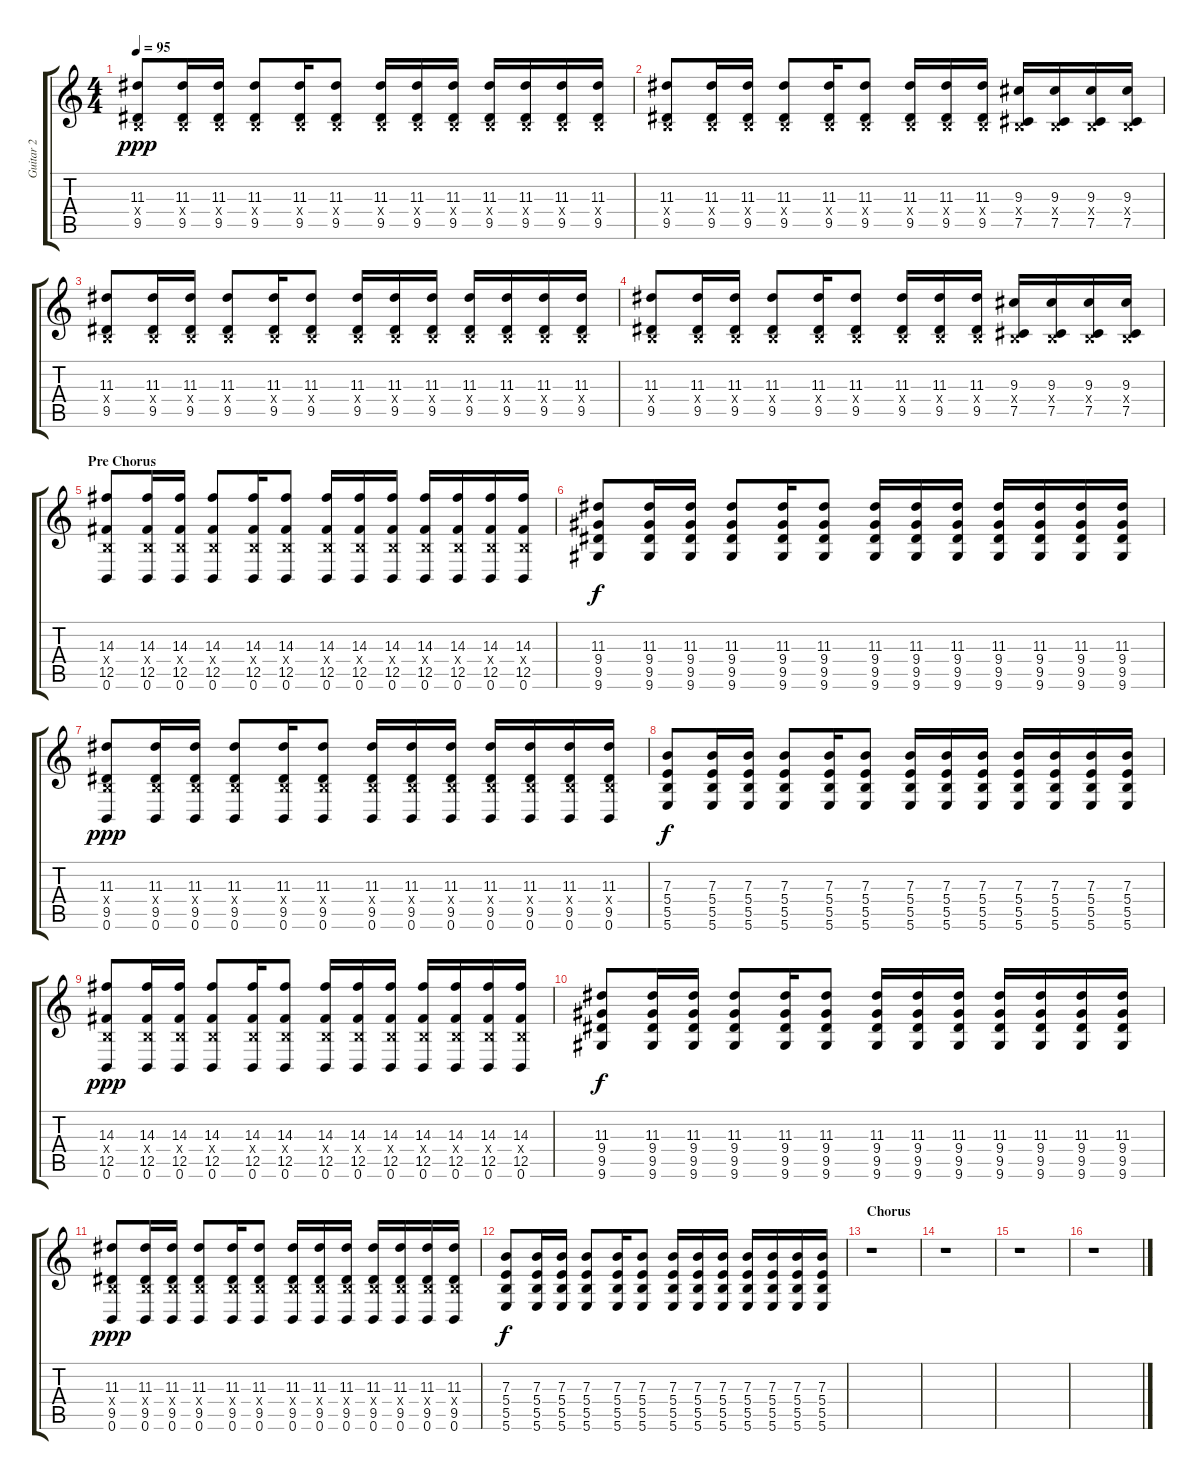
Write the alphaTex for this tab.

\track ("Guitar 2" "Guitar 2") {instrument electricguitarjazz}
\staff {score tabs}
\tuning (Db4 Ab3 E3 B2 Gb2 B1) {hide}
\ts (4 4)
\tempo 95
\clef g2
\ks c
(11.3 0.4{x} 9.5).8{dy ppp} (11.3 0.4{x} 9.5).16 (11.3 0.4{x} 9.5).16 (11.3 0.4{x} 9.5).8 (11.3 0.4{x} 9.5).16 (11.3 0.4{x} 9.5).8 (11.3 0.4{x} 9.5).16 (11.3 0.4{x} 9.5).16 (11.3 0.4{x} 9.5).16 (11.3 0.4{x} 9.5).16 (11.3 0.4{x} 9.5).16 (11.3 0.4{x} 9.5).16 (11.3 0.4{x} 9.5).16 |
(11.3 0.4{x} 9.5).8 (11.3 0.4{x} 9.5).16 (11.3 0.4{x} 9.5).16 (11.3 0.4{x} 9.5).8 (11.3 0.4{x} 9.5).16 (11.3 0.4{x} 9.5).8 (11.3 0.4{x} 9.5).16 (11.3 0.4{x} 9.5).16 (11.3 0.4{x} 9.5).16 (9.3 0.4{x} 7.5).16 (9.3 0.4{x} 7.5).16 (9.3 0.4{x} 7.5).16 (9.3 0.4{x} 7.5).16 |
(11.3 0.4{x} 9.5).8 (11.3 0.4{x} 9.5).16 (11.3 0.4{x} 9.5).16 (11.3 0.4{x} 9.5).8 (11.3 0.4{x} 9.5).16 (11.3 0.4{x} 9.5).8 (11.3 0.4{x} 9.5).16 (11.3 0.4{x} 9.5).16 (11.3 0.4{x} 9.5).16 (11.3 0.4{x} 9.5).16 (11.3 0.4{x} 9.5).16 (11.3 0.4{x} 9.5).16 (11.3 0.4{x} 9.5).16 |
(11.3 0.4{x} 9.5).8 (11.3 0.4{x} 9.5).16 (11.3 0.4{x} 9.5).16 (11.3 0.4{x} 9.5).8 (11.3 0.4{x} 9.5).16 (11.3 0.4{x} 9.5).8 (11.3 0.4{x} 9.5).16 (11.3 0.4{x} 9.5).16 (11.3 0.4{x} 9.5).16 (9.3 0.4{x} 7.5).16 (9.3 0.4{x} 7.5).16 (9.3 0.4{x} 7.5).16 (9.3 0.4{x} 7.5).16 |
\section ("" "Pre Chorus")
(14.3 0.4{x} 12.5 0.6).8 (14.3 0.4{x} 12.5 0.6).16 (14.3 0.4{x} 12.5 0.6).16 (14.3 0.4{x} 12.5 0.6).8 (14.3 0.4{x} 12.5 0.6).16 (14.3 0.4{x} 12.5 0.6).8 (14.3 0.4{x} 12.5 0.6).16 (14.3 0.4{x} 12.5 0.6).16 (14.3 0.4{x} 12.5 0.6).16 (14.3 0.4{x} 12.5 0.6).16 (14.3 0.4{x} 12.5 0.6).16 (14.3 0.4{x} 12.5 0.6).16 (14.3 0.4{x} 12.5 0.6).16 |
(11.3 9.4 9.5 9.6).8{dy f} (11.3 9.4 9.5 9.6).16 (11.3 9.4 9.5 9.6).16 (11.3 9.4 9.5 9.6).8 (11.3 9.4 9.5 9.6).16 (11.3 9.4 9.5 9.6).8 (11.3 9.4 9.5 9.6).16 (11.3 9.4 9.5 9.6).16 (11.3 9.4 9.5 9.6).16 (11.3 9.4 9.5 9.6).16 (11.3 9.4 9.5 9.6).16 (11.3 9.4 9.5 9.6).16 (11.3 9.4 9.5 9.6).16 |
(11.3 0.4{x} 9.5 0.6).8{dy ppp} (11.3 0.4{x} 9.5 0.6).16 (11.3 0.4{x} 9.5 0.6).16 (11.3 0.4{x} 9.5 0.6).8 (11.3 0.4{x} 9.5 0.6).16 (11.3 0.4{x} 9.5 0.6).8 (11.3 0.4{x} 9.5 0.6).16 (11.3 0.4{x} 9.5 0.6).16 (11.3 0.4{x} 9.5 0.6).16 (11.3 0.4{x} 9.5 0.6).16 (11.3 0.4{x} 9.5 0.6).16 (11.3 0.4{x} 9.5 0.6).16 (11.3 0.4{x} 9.5 0.6).16 |
(7.3 5.4 5.5 5.6).8{dy f} (7.3 5.4 5.5 5.6).16 (7.3 5.4 5.5 5.6).16 (7.3 5.4 5.5 5.6).8 (7.3 5.4 5.5 5.6).16 (7.3 5.4 5.5 5.6).8 (7.3 5.4 5.5 5.6).16 (7.3 5.4 5.5 5.6).16 (7.3 5.4 5.5 5.6).16 (7.3 5.4 5.5 5.6).16 (7.3 5.4 5.5 5.6).16 (7.3 5.4 5.5 5.6).16 (7.3 5.4 5.5 5.6).16 |
(14.3 0.4{x} 12.5 0.6).8{dy ppp} (14.3 0.4{x} 12.5 0.6).16 (14.3 0.4{x} 12.5 0.6).16 (14.3 0.4{x} 12.5 0.6).8 (14.3 0.4{x} 12.5 0.6).16 (14.3 0.4{x} 12.5 0.6).8 (14.3 0.4{x} 12.5 0.6).16 (14.3 0.4{x} 12.5 0.6).16 (14.3 0.4{x} 12.5 0.6).16 (14.3 0.4{x} 12.5 0.6).16 (14.3 0.4{x} 12.5 0.6).16 (14.3 0.4{x} 12.5 0.6).16 (14.3 0.4{x} 12.5 0.6).16 |
(11.3 9.4 9.5 9.6).8{dy f} (11.3 9.4 9.5 9.6).16 (11.3 9.4 9.5 9.6).16 (11.3 9.4 9.5 9.6).8 (11.3 9.4 9.5 9.6).16 (11.3 9.4 9.5 9.6).8 (11.3 9.4 9.5 9.6).16 (11.3 9.4 9.5 9.6).16 (11.3 9.4 9.5 9.6).16 (11.3 9.4 9.5 9.6).16 (11.3 9.4 9.5 9.6).16 (11.3 9.4 9.5 9.6).16 (11.3 9.4 9.5 9.6).16 |
(11.3 0.4{x} 9.5 0.6).8{dy ppp} (11.3 0.4{x} 9.5 0.6).16 (11.3 0.4{x} 9.5 0.6).16 (11.3 0.4{x} 9.5 0.6).8 (11.3 0.4{x} 9.5 0.6).16 (11.3 0.4{x} 9.5 0.6).8 (11.3 0.4{x} 9.5 0.6).16 (11.3 0.4{x} 9.5 0.6).16 (11.3 0.4{x} 9.5 0.6).16 (11.3 0.4{x} 9.5 0.6).16 (11.3 0.4{x} 9.5 0.6).16 (11.3 0.4{x} 9.5 0.6).16 (11.3 0.4{x} 9.5 0.6).16 |
(7.3 5.4 5.5 5.6).8{dy f} (7.3 5.4 5.5 5.6).16 (7.3 5.4 5.5 5.6).16 (7.3 5.4 5.5 5.6).8 (7.3 5.4 5.5 5.6).16 (7.3 5.4 5.5 5.6).8 (7.3 5.4 5.5 5.6).16 (7.3 5.4 5.5 5.6).16 (7.3 5.4 5.5 5.6).16 (7.3 5.4 5.5 5.6).16 (7.3 5.4 5.5 5.6).16 (7.3 5.4 5.5 5.6).16 (7.3 5.4 5.5 5.6).16 |
\section ("" "Chorus")
r.1 |
r.1 |
r.1 |
r.1
